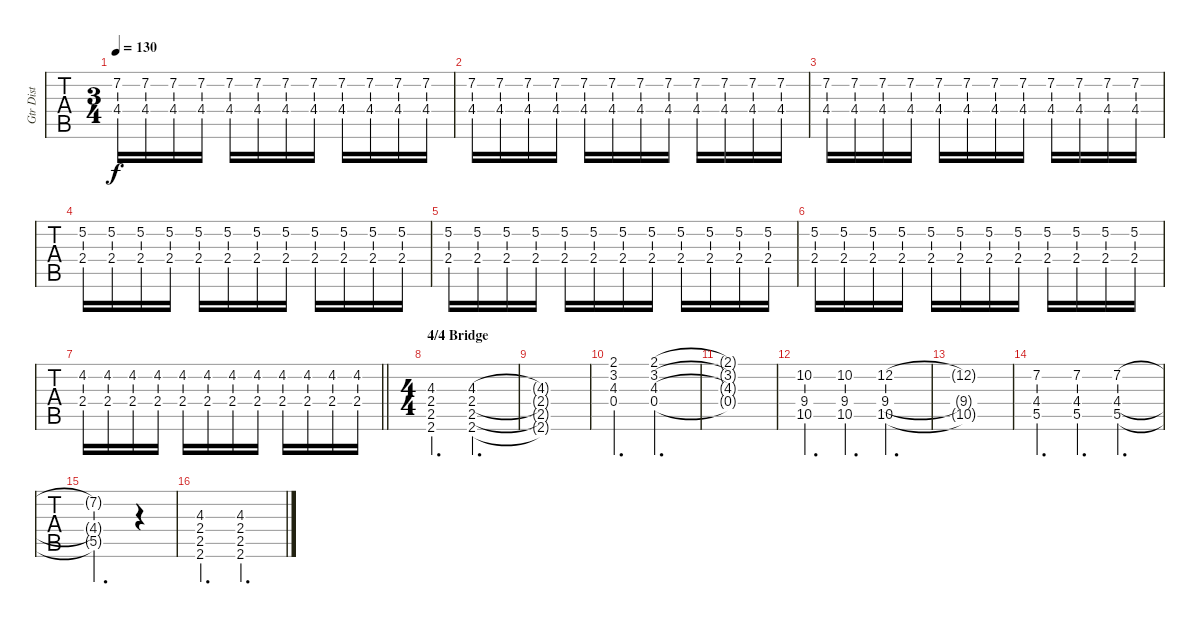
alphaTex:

\track ("Gtr Dist" "Gtr Dist") {instrument distortionguitar}
\staff {tabs}
\tuning (E4 B3 G3 D3 A2 D2) {hide}
\ts (3 4)
\tempo 130
\clef g2
\ks c
(7.2 4.4).16{dy f} (7.2 4.4).16 (7.2 4.4).16 (7.2 4.4).16 (7.2 4.4).16 (7.2 4.4).16 (7.2 4.4).16 (7.2 4.4).16 (7.2 4.4).16 (7.2 4.4).16 (7.2 4.4).16 (7.2 4.4).16 |
(7.2 4.4).16 (7.2 4.4).16 (7.2 4.4).16 (7.2 4.4).16 (7.2 4.4).16 (7.2 4.4).16 (7.2 4.4).16 (7.2 4.4).16 (7.2 4.4).16 (7.2 4.4).16 (7.2 4.4).16 (7.2 4.4).16 |
(7.2 4.4).16 (7.2 4.4).16 (7.2 4.4).16 (7.2 4.4).16 (7.2 4.4).16 (7.2 4.4).16 (7.2 4.4).16 (7.2 4.4).16 (7.2 4.4).16 (7.2 4.4).16 (7.2 4.4).16 (7.2 4.4).16 |
(5.2 2.4).16 (5.2 2.4).16 (5.2 2.4).16 (5.2 2.4).16 (5.2 2.4).16 (5.2 2.4).16 (5.2 2.4).16 (5.2 2.4).16 (5.2 2.4).16 (5.2 2.4).16 (5.2 2.4).16 (5.2 2.4).16 |
(5.2 2.4).16 (5.2 2.4).16 (5.2 2.4).16 (5.2 2.4).16 (5.2 2.4).16 (5.2 2.4).16 (5.2 2.4).16 (5.2 2.4).16 (5.2 2.4).16 (5.2 2.4).16 (5.2 2.4).16 (5.2 2.4).16 |
(5.2 2.4).16 (5.2 2.4).16 (5.2 2.4).16 (5.2 2.4).16 (5.2 2.4).16 (5.2 2.4).16 (5.2 2.4).16 (5.2 2.4).16 (5.2 2.4).16 (5.2 2.4).16 (5.2 2.4).16 (5.2 2.4).16 |
\barLineRight lightlight
(4.2 2.4).16 (4.2 2.4).16 (4.2 2.4).16 (4.2 2.4).16 (4.2 2.4).16 (4.2 2.4).16 (4.2 2.4).16 (4.2 2.4).16 (4.2 2.4).16 (4.2 2.4).16 (4.2 2.4).16 (4.2 2.4).16 |
\ts (4 4)
\section ("" "4/4 Bridge")
(4.3{hac} 2.4{hac} 2.5{hac} 2.6{hac}).4{d} (4.3{hac} 2.4{hac} 2.5{hac} 2.6{hac}).2{d} |
(4.3{t} 2.4{t} 2.5{t} 2.6{t}).1 |
(2.1{hac} 3.2{hac} 4.3{hac} 0.4{hac}).4{d} (2.1{hac} 3.2{hac} 4.3{hac} 0.4{hac}).2{d} |
(2.1{t} 3.2{t} 4.3{t} 0.4{t}).1 |
(10.2{hac} 9.4{hac} 10.5{hac}).4{d} (10.2{hac} 9.4{hac} 10.5{hac}).4{d} (12.2{hac} 9.4{hac} 10.5{hac}).2{d} |
(12.2{t} 9.4{t} 10.5{t}).1 |
(7.2{hac} 4.4{hac} 5.5{hac}).4{d} (7.2{hac} 4.4{hac} 5.5{hac}).4{d} (7.2{hac} 4.4{hac} 5.5{hac}).2{d} |
(7.2{t} 4.4{t} 5.5{t}).2{d} r.4 |
(4.3{hac} 2.4{hac} 2.5{hac} 2.6{hac}).4{d} (4.3{hac} 2.4{hac} 2.5{hac} 2.6{hac}).2{d}
